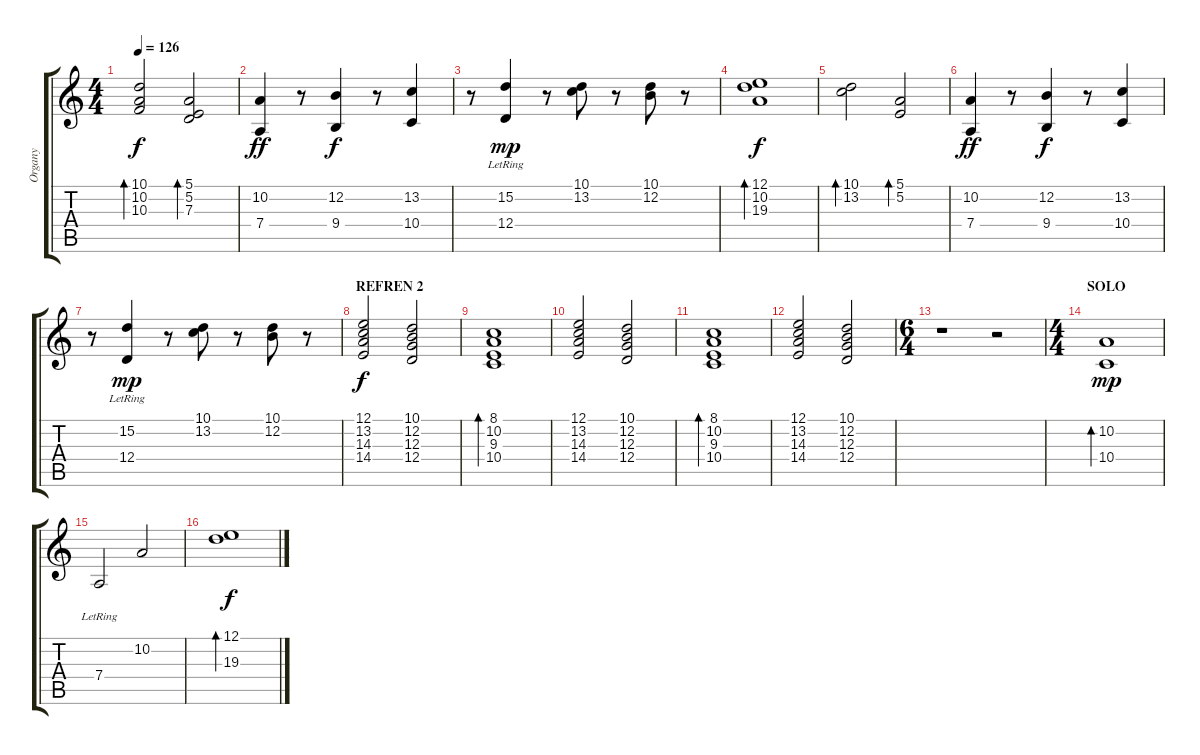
\track ("Organy" "Organy") {instrument electricpiano1}
\staff {score tabs}
\tuning (E4 B3 G3 D3 A2 E2) {hide}
\ts (4 4)
\tempo 126
\clef g2
\ks c
(10.1 10.2 10.3).2{bd 120 dy f} (5.1 5.2 7.3).2{bd 120} |
(10.2 7.4).4{dy ff} r.8 (12.2 9.4).4{dy f} r.8 (13.2 10.4).4 |
r.8 (15.2 12.4{lr}).4{dy mp} r.8 (10.1 13.2).8 r.8 (10.1 12.2).8 r.8 |
(12.1 10.2 19.3).1{bd 120 dy f} |
(10.1 13.2).2{bd 240} (5.1 5.2).2{bd 240} |
(10.2 7.4).4{dy ff} r.8 (12.2 9.4).4{dy f} r.8 (13.2 10.4).4 |
r.8 (15.2 12.4{lr}).4{dy mp} r.8 (10.1 13.2).8 r.8 (10.1 12.2).8 r.8 |
\section ("" "REFREN 2")
(12.1 13.2 14.3 14.4).2{dy f} (10.1 12.2 12.3 12.4).2 |
(8.1 10.2 9.3 10.4).1{bd 120} |
(12.1 13.2 14.3 14.4).2 (10.1 12.2 12.3 12.4).2 |
(8.1 10.2 9.3 10.4).1{bd 120} |
(12.1 13.2 14.3 14.4).2 (10.1 12.2 12.3 12.4).2 |
\ts (6 4)
r.1 r.2 |
\ts (4 4)
\section ("" "SOLO")
(10.2 10.4).1{bd 480 dy mp} |
7.4{lr}.2 10.2.2 |
(12.1 19.3).1{bd 480 dy f}
